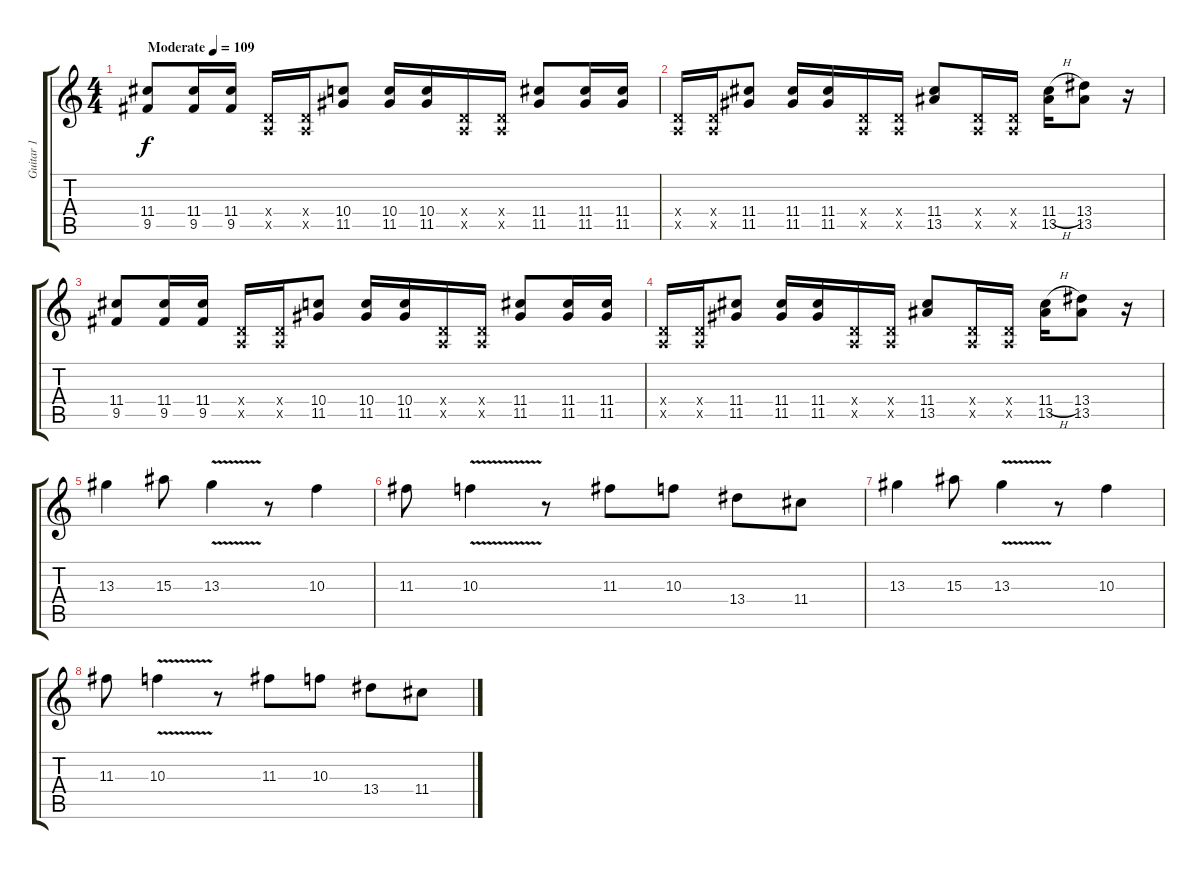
\track ("Guitar 1" "Guitar 1") {instrument overdrivenguitar}
\staff {score tabs}
\tuning (E4 B3 G3 D3 A2 E2) {hide}
\ts (4 4)
\tempo (109 "Moderate")
\clef g2
\ks c
(11.4 9.5).8{dy f instrument overdrivenguitar} (11.4 9.5).16 (11.4 9.5).16 (0.4{x} 0.5{x}).16 (0.4{x} 0.5{x}).16 (10.4 11.5).8 (10.4 11.5).16 (10.4 11.5).16 (0.4{x} 0.5{x}).16 (0.4{x} 0.5{x}).16 (11.4 11.5).8 (11.4 11.5).16 (11.4 11.5).16 |
(0.4{x} 0.5{x}).16 (0.4{x} 0.5{x}).16 (11.4 11.5).8 (11.4 11.5).16 (11.4 11.5).16 (0.4{x} 0.5{x}).16 (0.4{x} 0.5{x}).16 (11.4 13.5).8 (0.4{x} 0.5{x}).16 (0.4{x} 0.5{x}).16 (11.4{h} 13.5).16 (13.4 13.5).8 r.16 |
(11.4 9.5).8 (11.4 9.5).16 (11.4 9.5).16 (0.4{x} 0.5{x}).16 (0.4{x} 0.5{x}).16 (10.4 11.5).8 (10.4 11.5).16 (10.4 11.5).16 (0.4{x} 0.5{x}).16 (0.4{x} 0.5{x}).16 (11.4 11.5).8 (11.4 11.5).16 (11.4 11.5).16 |
(0.4{x} 0.5{x}).16 (0.4{x} 0.5{x}).16 (11.4 11.5).8 (11.4 11.5).16 (11.4 11.5).16 (0.4{x} 0.5{x}).16 (0.4{x} 0.5{x}).16 (11.4 13.5).8 (0.4{x} 0.5{x}).16 (0.4{x} 0.5{x}).16 (11.4{h} 13.5).16 (13.4 13.5).8 r.16 |
13.3.4 15.3.8 13.3{v}.4 r.8 10.3.4 |
11.3.8 10.3{v}.4 r.8 11.3.8 10.3.8 13.4.8 11.4.8 |
13.3.4 15.3.8 13.3{v}.4 r.8 10.3.4 |
11.3.8 10.3{v}.4 r.8 11.3.8 10.3.8 13.4.8 11.4.8
